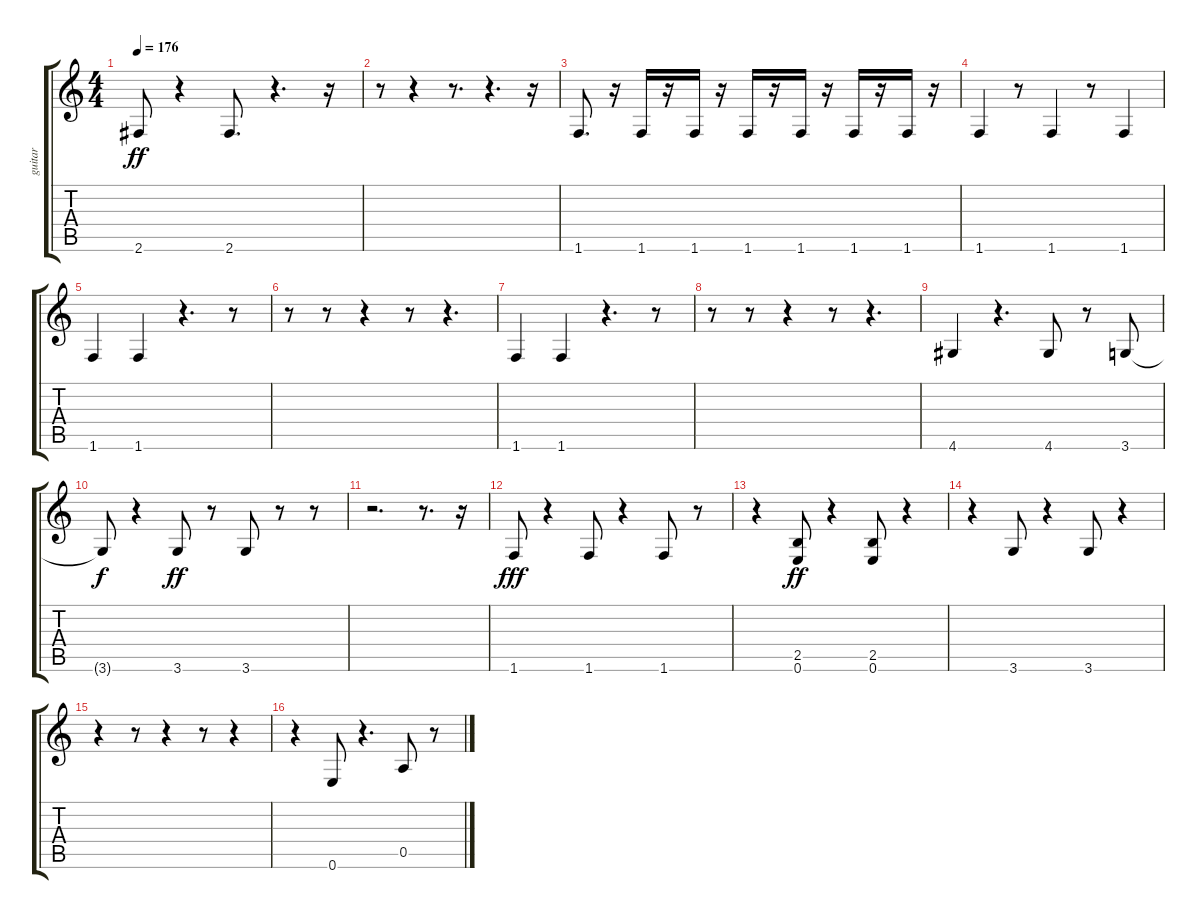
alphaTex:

\track ("guitar" "guitar") {instrument overdrivenguitar}
\staff {score tabs}
\tuning (E4 B3 G3 D3 A2 E2) {hide}
\ts (4 4)
\tempo 176
\clef g2
\ks c
2.6.8{dy ff} r.4 2.6.8{d} r.4{d} r.16 |
r.8 r.4 r.8{d} r.4{d} r.16 |
1.6.8{d} r.16 1.6.16 r.16 1.6.16 r.16 1.6.16 r.16 1.6.16 r.16 1.6.16 r.16 1.6.16 r.16 |
1.6.4 r.8 1.6.4 r.8 1.6.4 |
1.6.4 1.6.4 r.4{d} r.8 |
r.8 r.8 r.4 r.8 r.4{d} |
1.6.4 1.6.4 r.4{d} r.8 |
r.8 r.8 r.4 r.8 r.4{d} |
4.6.4 r.4{d} 4.6.8 r.8 3.6.8 |
3.6{t}.8{dy f} r.4 3.6.8{dy ff} r.8 3.6.8 r.8 r.8 |
r.2{d} r.8{d} r.16 |
1.6.8{dy fff} r.4 1.6.8 r.4 1.6.8 r.8 |
r.4 (2.5 0.6).8{dy ff} r.4 (2.5 0.6).8 r.4 |
r.4 3.6.8 r.4 3.6.8 r.4 |
r.4 r.8 r.4 r.8 r.4 |
r.4 0.6.8 r.4{d} 0.5.8 r.8
